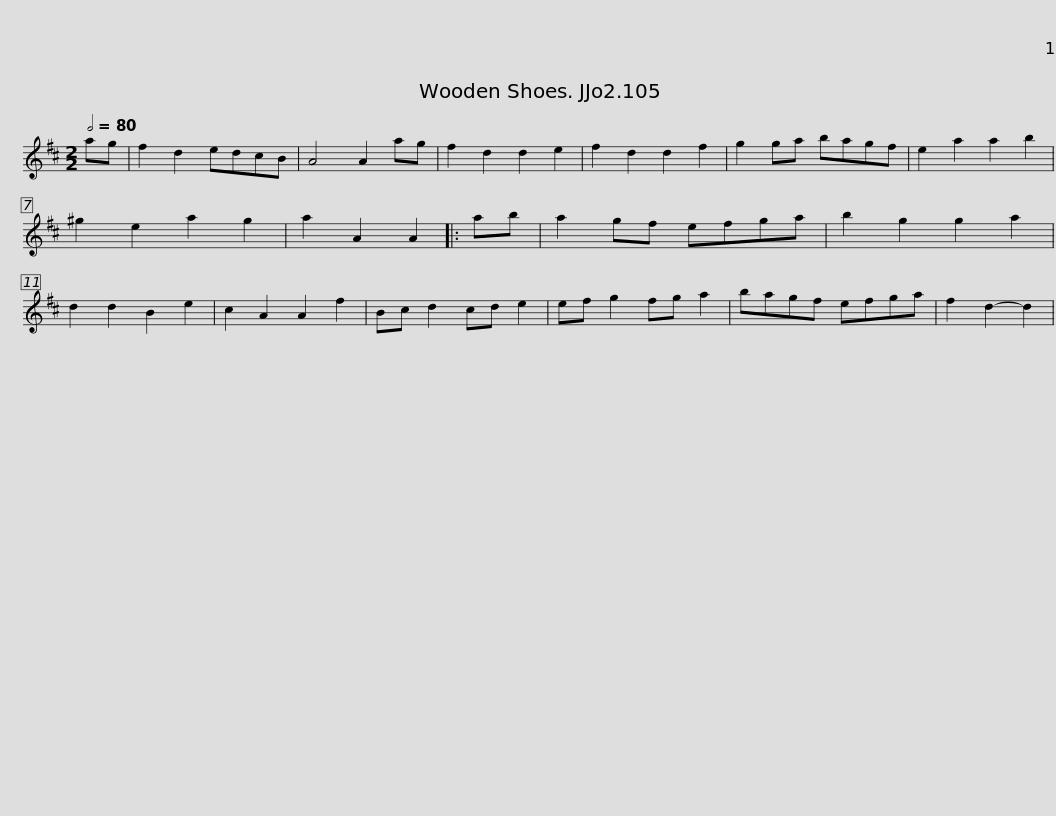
X:1
L:1/8
Q:1/2=80
M:2/2
I:linebreak $
K:D
V:1 treble
V:1
 ag | f2 d2 edcB | A4 A2 ag | f2 d2 d2 e2 | f2 d2 d2 f2 | %5
 g2 ga bagf | e2 a2 a2 b2 | ^g2 e2 a2 g2 | a2 A2 A2 |:$ ab | %10
 a2 gf efga | b2 g2 g2 a2 | d2 d2 B2 e2 | c2 A2 A2 f2 | Bc d2 cd e2 | %15
 ef g2 fg a2 |$ bagf efga | f2 d2- d2 | %18
